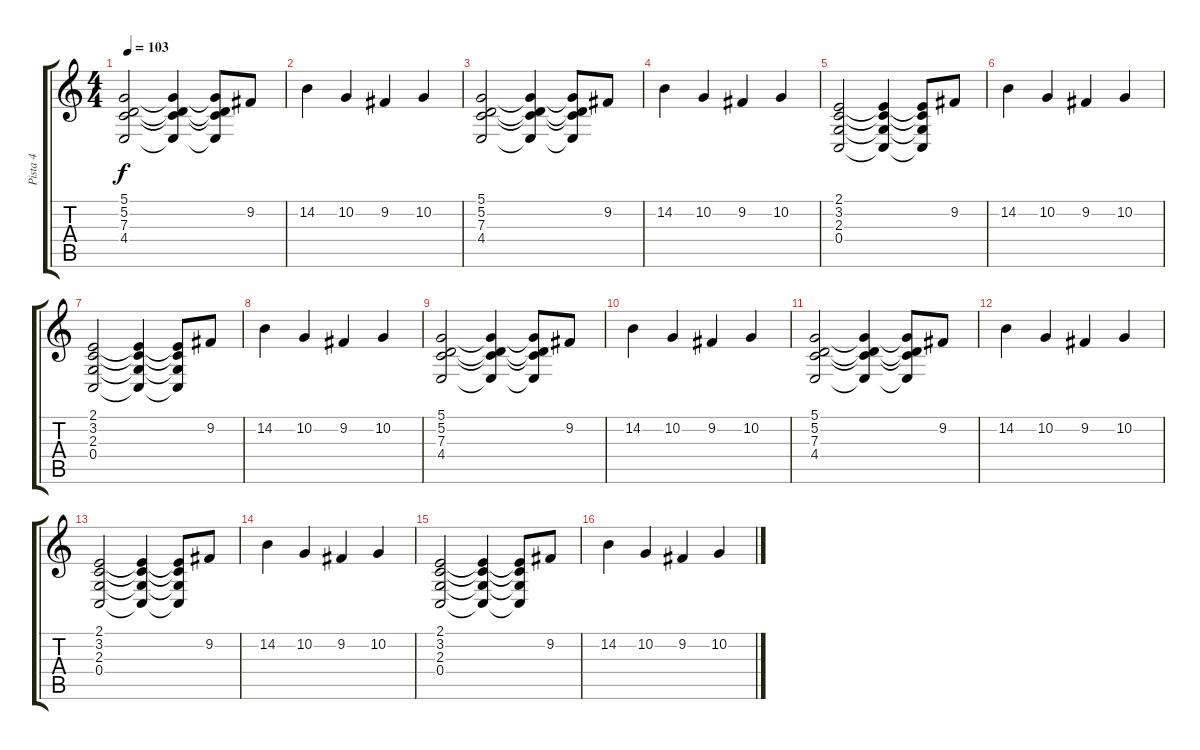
\track ("Pista 4" "Pista 4") {instrument stringensemble1}
\staff {score tabs}
\tuning (D4 A3 F3 C3 G2 C2) {hide}
\ts (4 4)
\tempo 103
\clef g2
\ks c
(5.1 5.2 7.3 4.4).2{dy f} (5.1{t} 5.2{t} 7.3{t} 4.4{t}).4 (5.1{t} 5.2{t} 7.3{t} 4.4{t}).8 9.2.8 |
14.2.4 10.2.4 9.2.4 10.2.4 |
(5.1 5.2 7.3 4.4).2 (5.1{t} 5.2{t} 7.3{t} 4.4{t}).4 (5.1{t} 5.2{t} 7.3{t} 4.4{t}).8 9.2.8 |
14.2.4 10.2.4 9.2.4 10.2.4 |
(2.1 3.2 2.3 0.4).2 (2.1{t} 3.2{t} 2.3{t} 0.4{t}).4 (2.1{t} 3.2{t} 2.3{t} 0.4{t}).8 9.2.8 |
14.2.4 10.2.4 9.2.4 10.2.4 |
(2.1 3.2 2.3 0.4).2 (2.1{t} 3.2{t} 2.3{t} 0.4{t}).4 (2.1{t} 3.2{t} 2.3{t} 0.4{t}).8 9.2.8 |
14.2.4 10.2.4 9.2.4 10.2.4 |
(5.1 5.2 7.3 4.4).2 (5.1{t} 5.2{t} 7.3{t} 4.4{t}).4 (5.1{t} 5.2{t} 7.3{t} 4.4{t}).8 9.2.8 |
14.2.4 10.2.4 9.2.4 10.2.4 |
(5.1 5.2 7.3 4.4).2 (5.1{t} 5.2{t} 7.3{t} 4.4{t}).4 (5.1{t} 5.2{t} 7.3{t} 4.4{t}).8 9.2.8 |
14.2.4 10.2.4 9.2.4 10.2.4 |
(2.1 3.2 2.3 0.4).2 (2.1{t} 3.2{t} 2.3{t} 0.4{t}).4 (2.1{t} 3.2{t} 2.3{t} 0.4{t}).8 9.2.8 |
14.2.4 10.2.4 9.2.4 10.2.4 |
(2.1 3.2 2.3 0.4).2 (2.1{t} 3.2{t} 2.3{t} 0.4{t}).4 (2.1{t} 3.2{t} 2.3{t} 0.4{t}).8 9.2.8 |
14.2.4 10.2.4 9.2.4 10.2.4
